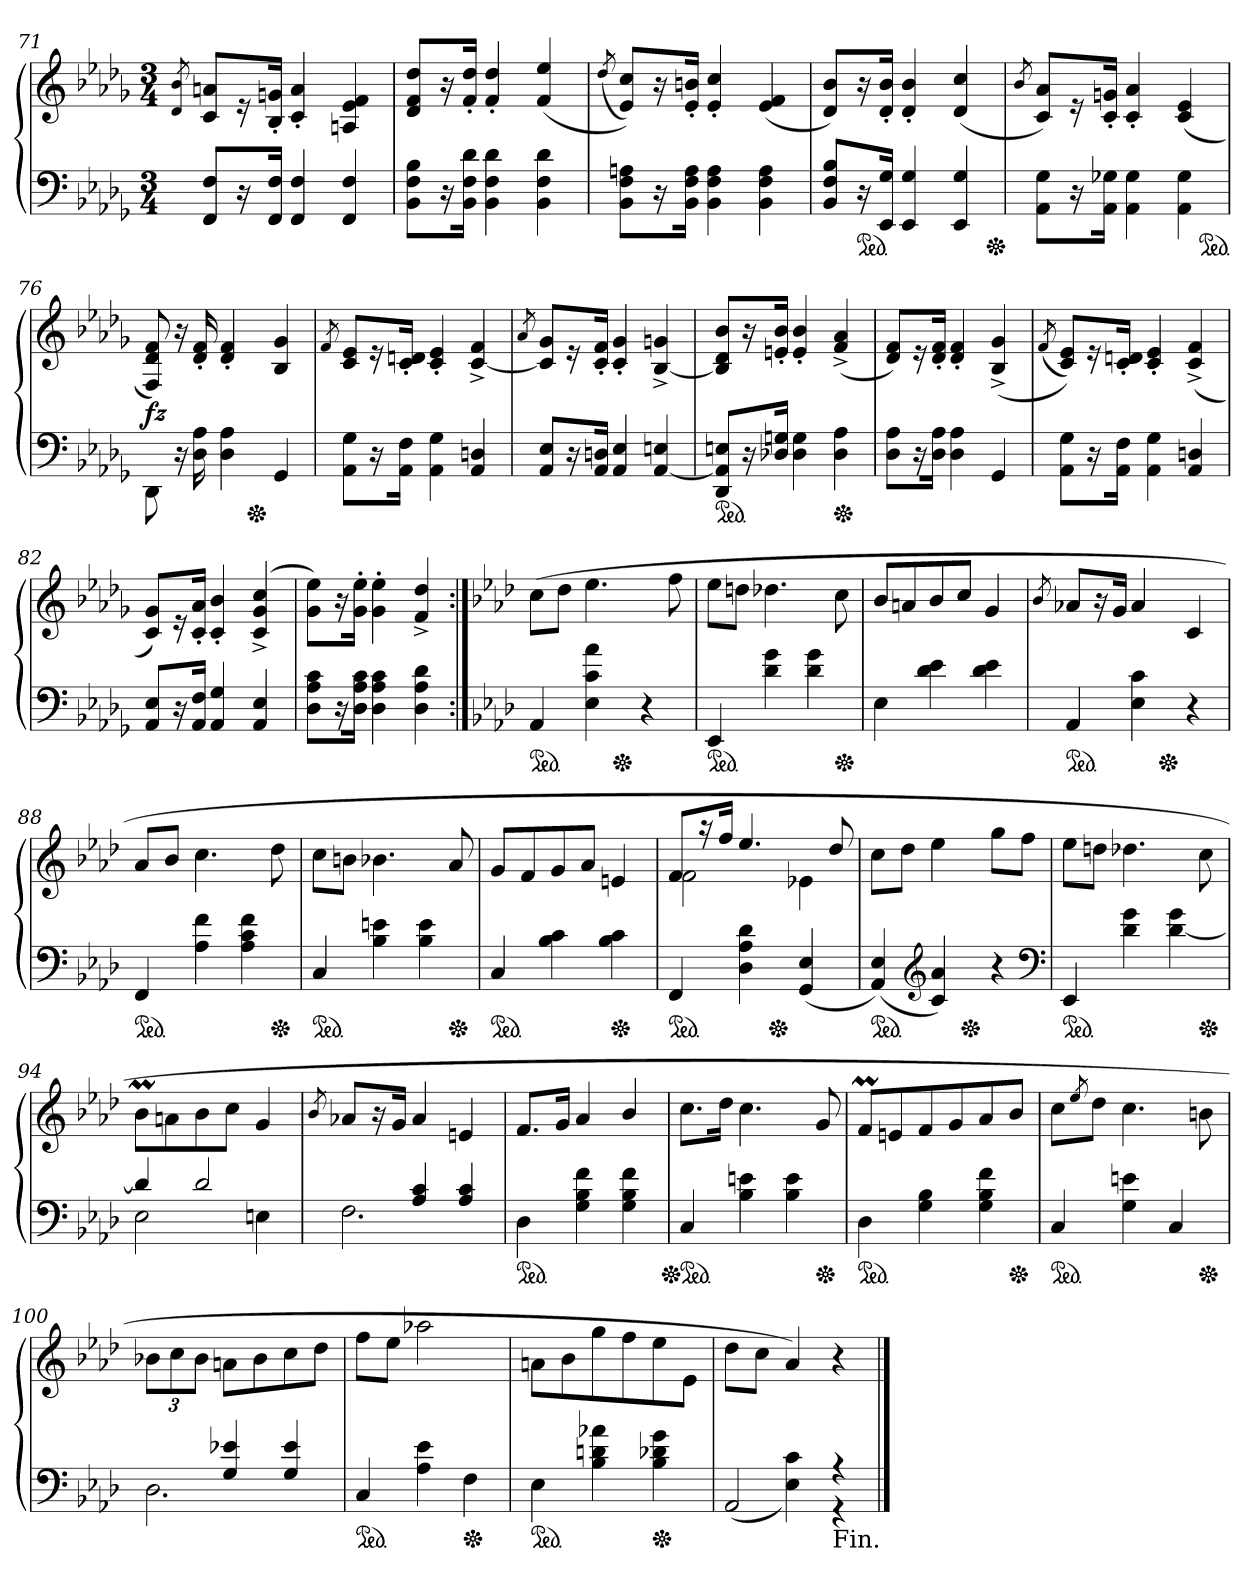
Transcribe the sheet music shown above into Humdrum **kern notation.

**kern	**kern	**dynam
*part1	*part1	*part1
*staff2	*staff1	*staff1/2
*clefF4	*clefG2	*
*k[b-e-a-d-g-]	*k[b-e-a-d-g-]	*
*M3/4	*M3/4	*
=71	=71	=71
.	8qd-/ 8qb-/	.
8FF 8FL	8c 8anL	.
16r	16r	.
16FF 16FJk	16B-'< 16gn'<Jk	.
4FF 4F	4c'< 4a'<	.
4FF 4F	4An 4e- 4f	.
=72	=72	=72
8BB- 8F 8B-L	8d- 8f 8dd-L	.
16r	16r	.
16BB- 16F 16d-Jk	16f'< 16dd-'<Jk	.
4BB- 4F 4d-	4f'< 4dd-'<	.
4BB- 4F 4d-	(>4f/ 4ee-/	.
=73	=73	=73
.	(<8qdd-/	.
8BB- 8F 8AnL	8e- 8ccL))	.
16r	16r	.
16BB- 16F 16AJk	16e-'< 16bn'<Jk	.
4BB- 4F 4A	4e-'< 4cc'<	.
4BB- 4F 4A	(<4e- 4f	.
=74	=74	=74
8BB- 8F 8B-L	8d- 8b-L)	.
*ped	*	*
16r	16r	.
16EE- 16G-Jk	16d-'< 16b-'<Jk	.
4EE- 4G-	4d-'< 4b-'<	.
4EE- 4G-	(<4d- 4cc	.
*Xped	*	*
=75	=75	=75
.	8qb-/	.
8AA- 8G-L	8c 8a-L)	.
16r	16r	.
16AA- 16G-XJk	16c'< 16gn'<Jk	.
4AA- 4G-	4c'< 4a-'<	.
4AA- 4G-	(<4c 4e-	.
*ped	*	*
=76	=76	=76
*	*^	*
8DD-\	8F/ 8d-/ 8f/)	4.ryy	fz
16r	16r	.	.
16D- 16A-	16d-'< 16f'<	.	.
4D- 4A-	4d-'< 4f'<	.	.
*Xped	*	*	*
.	.	4.ryy	.
4GG-	4B- 4g-	.	.
*	*v	*v	*
=77	=77	=77
.	8qf/	.
8AA-\ 8G-\L	8c 8e-L	.
16r	16r	.
16AA- 16FJk	16c'< 16dn'<Jk	.
4AA- 4G-	4c'< 4e-'<	.
4AA- 4Dn	[4c^ 4f^	.
=78	=78	=78
.	8qa-/	.
8AA- 8E-L	8c] 8g-L	.
16r	16r	.
16AA- 16DnJk	16c'< 16f'<Jk	.
4AA- 4E-	4c'< 4g-'<	.
[4AA- 4En	[4B-^ 4gn^	.
=79	=79	=79
*ped	*	*
8DD-/ 8AA-]/ 8En/L	8B-] 8d- 8b-L	.
16r	16r	.
16D-X 16GnJk	16en'< 16b-'<Jk	.
4D- 4G	4e'< 4b-'<	.
*Xped	*	*
4D- 4A-	(<4f^ 4a-^	.
=80	=80	=80
8D- 8A-L	8d- 8fL)	.
16r	16r	.
16D- 16A-Jk	16d-'< 16f'<Jk	.
4D- 4A-	4d-'< 4f'<	.
4GG-/	(<4B-^ 4g-^	.
=81	=81	=81
.	(<8qf/	.
8AA- 8G-L	8c 8e-L))	.
16r	16r	.
16AA- 16FJk	16c'< 16dn'<Jk	.
4AA- 4G-	4c'< 4e-'<	.
4AA- 4Dn	(>4c^< 4f^<	.
=82	=82	=82
8AA- 8E-L	8c 8g-L)	.
16r	16r	.
16AA- 16FJk	16c'< 16a-'<Jk	.
4AA-/ 4G-/	4c'< 4b-'<	.
4AA- 4E-	(<4c^< 4g-^< 4cc^<	.
=83	=83	=83
8D- 8A- 8cL	8g- 8ee-L)	.
16r	16r	.
16D- 16A- 16cJk	16g-'> 16ee-'>Jk	.
4D- 4A- 4c	4g-'> 4ee-'>	.
4D- 4A- 4d-	4f^< 4dd-^<	.
=84:|!	=84:|!	=84:|!
*k[b-e-a-d-]	*k[b-e-a-d-]	*
*ped	*	*
*	*^	*
4AA-	(>8ccL	4.ryy	.
.	8dd-J	.	.
4E- 4c 4a-	4.ee-	.	.
*Xped	*	*	*
.	.	4.ryy	.
4r	.	.	.
.	8ff	.	.
*	*v	*v	*
=85	=85	=85
*ped	*	*
4EE-	8ee-L	.
.	8ddnJ	.
4d- 4g	4.dd-X	.
4d- 4g	.	.
*Xped	*	*
.	8cc	.
=86	=86	=86
4E-	8b-/L	.
.	8an	.
4d- 4e-	8b-	.
.	8ccJ	.
4d- 4e-	4g	.
=87	=87	=87
.	8qb-/	.
*ped	*	*
*	*^	*
4AA-	8a-XL	4.ryy	.
.	16r	.	.
.	16gJk	.	.
4E- 4c	4a-	.	.
*Xped	*	*	*
.	.	4.ryy	.
4r	4c	.	.
*	*v	*v	*
=88	=88	=88
*ped	*	*
4FF	8a-L	.
.	8b-J	.
4A- 4f	4.cc	.
4A- 4c 4f	.	.
*Xped	*	*
.	8dd-	.
=89	=89	=89
*ped	*	*
4C	8ccL	.
.	8bnJ	.
4B- 4en	4.b-X	.
4B- 4e	.	.
*Xped	*	*
.	8a-/	.
=90	=90	=90
*ped	*	*
4C	8gL	.
.	8f	.
4B- 4c	8g	.
.	8a-J	.
*Xped	*	*
4B- 4c	4en	.
=91	=91	=91
!	!LO:N:vis=2	!
*	*^	*
*ped	*	*	*
*	*	*^	*
4FF	8f	2f	4.ryy	.
.	16r	.	.	.
.	16ffJJ	.	.	.
4D- 4A- 4d-	4.ee-	.	.	.
*Xped	*	*	*	*
.	.	.	4.ryy	.
(<4GG 4E-	.	4e-X	.	.
.	8dd-	.	.	.
*	*v	*v	*v	*
=92	=92	=92
*ped	*	*
*	*^	*
(<4AA- 4E-)	8ccL	4.ryy	.
.	8dd-J	.	.
*clefG2	*	*	*
4c 4a-)	4ee-	.	.
*Xped	*	*	*
.	.	4.ryy	.
4r	8ggL	.	.
.	8ffJ	.	.
*clefF4	*	*	*
*	*v	*v	*
=93	=93	=93
*ped	*	*
4EE-	8ee-L	.
.	8ddnJ	.
4d- 4g	4.dd-X	.
[4d- 4g	.	.
*Xped	*	*
.	8cc	.
=94	=94	=94
*^	*	*
4d-]	2E-	8b-ML	.
.	.	8an	.
2d-	.	8b-	.
.	.	8ccJ	.
.	4En	4g	.
=95	=95	=95	=95
.	.	8qb-/	.
4ryy	2.F	8a-XL	.
.	.	16r	.
.	.	16gJk	.
4A- 4c	.	4a-	.
4A- 4c	.	4en	.
*v	*v	*	*
=96	=96	=96
*ped	*	*
4D-	8.fL	.
.	16gJk	.
4G 4B- 4f	4a-	.
4G 4B- 4f	4b-/	.
=97	=97	=97
*Xped	*	*
*ped	*	*
4C	8.ccL	.
.	16dd-Jk	.
4B- 4en	4.cc	.
4B- 4e	.	.
*Xped	*	*
.	8g/	.
=98	=98	=98
*ped	*	*
4D-	8fML	.
.	8en	.
4G 4B-	8f	.
.	8g	.
4G 4B- 4f	8a-	.
*Xped	*	*
.	8b-J	.
=99	=99	=99
*ped	*	*
4C	8ccL	.
.	8qee-/	.
.	8dd-J	.
4G 4en	4.cc	.
4C	.	.
*Xped	*	*
.	8bn	.
=100	=100	=100
*^	*	*
4ryy	2.D-	12b-XL	.
.	.	12cc	.
.	.	12b-J	.
4G 4e-X	.	8anL	.
.	.	8b-	.
4G 4e-	.	8cc	.
.	.	8dd-J	.
*v	*v	*	*
=101	=101	=101
*ped	*	*
4C	8ffL	.
.	8ee-J	.
4A- 4e-	2aa-X	.
*Xped	*	*
4F	.	.
=102	=102	=102
*ped	*	*
4E-	8anL	.
.	8b-	.
4B- 4dn 4a-X	8gg	.
.	8ff	.
*Xped	*	*
4B- 4d-X 4g	8ee-	.
.	8e-J	.
=103	=103	=103
*^	*	*
4ryy	(>2AA-/	8dd-L	.
.	.	8ccJ	.
4E-\ 4c\)	.	4a-/)	.
!LO:TX:b:t=Fin.	!	!	!
4r	4r	4r	.
*v	*v	*	*
==	==	==
*-	*-	*-
